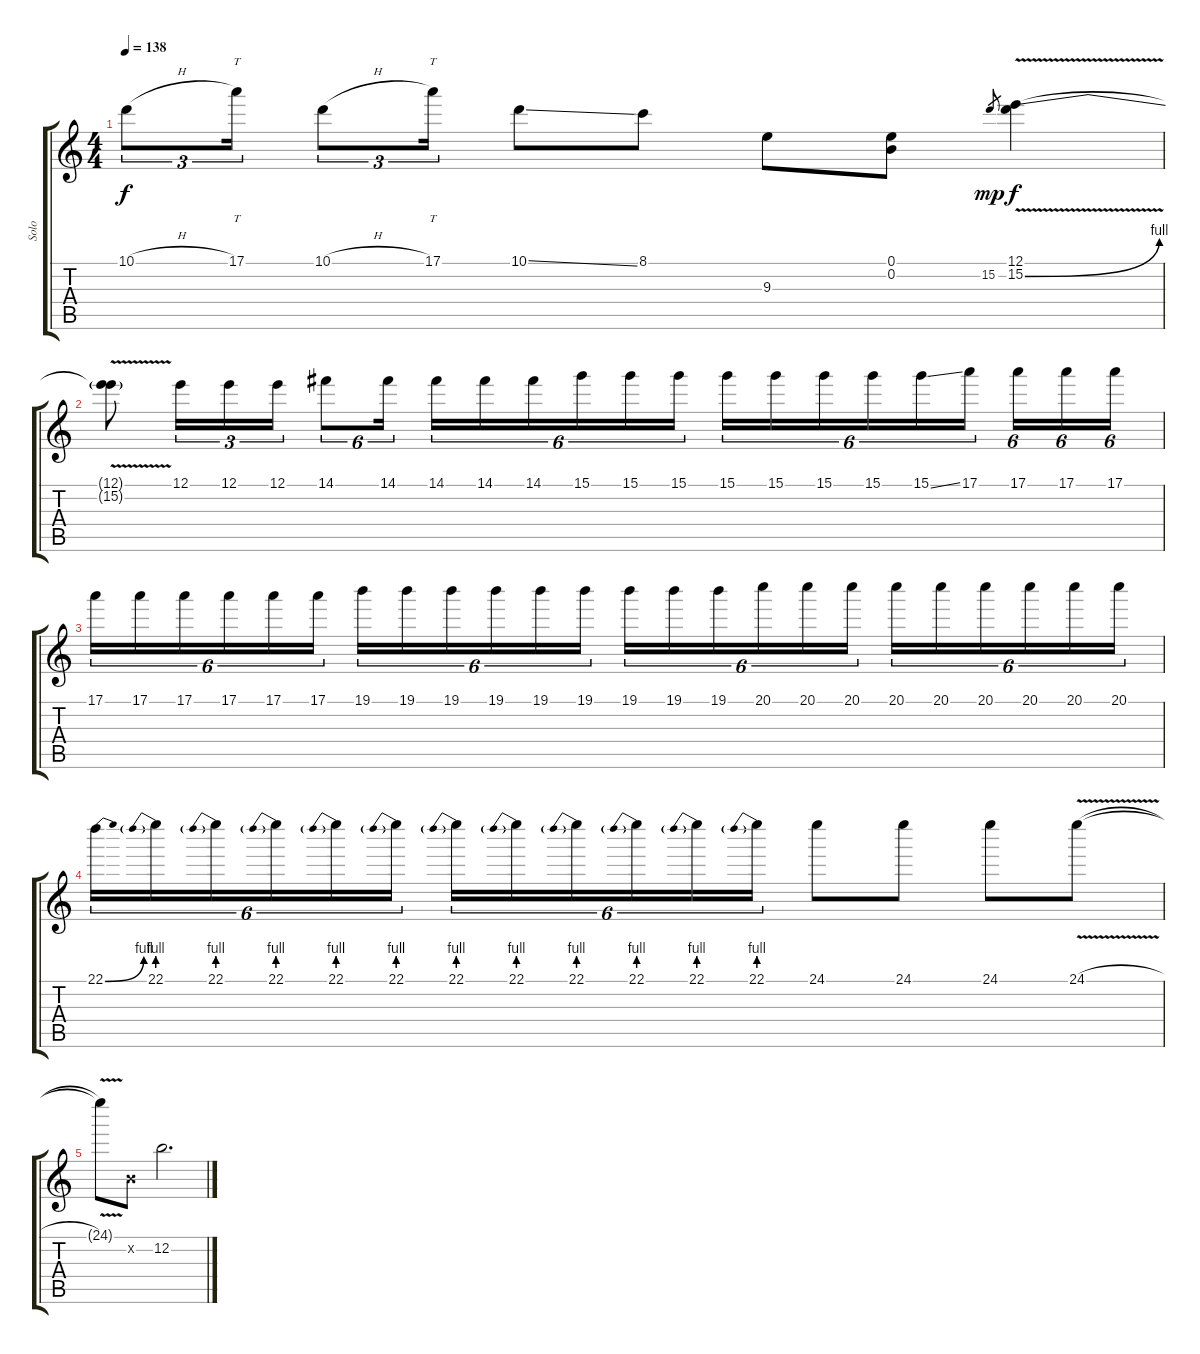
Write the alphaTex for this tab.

\track ("Solo" "Solo") {instrument distortionguitar}
\staff {score tabs}
\tuning (E4 B3 G3 D3 A2 E2) {hide}
\ts (4 4)
\tempo 138
\clef g2
\ks c
10.1{h}.8{tu (3 2) dy f} 17.1.16{tt tu (3 2)} 10.1{h}.8{tu (3 2)} 17.1.16{tt tu (3 2)} 10.1{ss}.8 8.1.8 9.3.8 (0.1 0.2).8 15.2.8{gr dy mp} (12.1{v} 15.2{be (bend 0 0 60 4) v}).4{dy f} |
(12.1{t} 15.2{t}).8 12.1.16{tu (3 2)} 12.1.16{tu (3 2)} 12.1.16{tu (3 2)} 14.1.8{tu (6 4)} 14.1.16{tu (6 4)} 14.1.16{tu (6 4)} 14.1.16{tu (6 4)} 14.1.16{tu (6 4)} 15.1.16{tu (6 4)} 15.1.16{tu (6 4)} 15.1.16{tu (6 4)} 15.1.16{tu (6 4)} 15.1.16{tu (6 4)} 15.1.16{tu (6 4)} 15.1.16{tu (6 4)} 15.1{ss}.16{tu (6 4)} 17.1.16{tu (6 4)} 17.1.16{tu (6 4)} 17.1.16{tu (6 4)} 17.1.16{tu (6 4)} |
17.1.16{tu (6 4)} 17.1.16{tu (6 4)} 17.1.16{tu (6 4)} 17.1.16{tu (6 4)} 17.1.16{tu (6 4)} 17.1.16{tu (6 4)} 19.1.16{tu (6 4)} 19.1.16{tu (6 4)} 19.1.16{tu (6 4)} 19.1.16{tu (6 4)} 19.1.16{tu (6 4)} 19.1.16{tu (6 4)} 19.1.16{tu (6 4)} 19.1.16{tu (6 4)} 19.1.16{tu (6 4)} 20.1.16{tu (6 4)} 20.1.16{tu (6 4)} 20.1.16{tu (6 4)} 20.1.16{tu (6 4)} 20.1.16{tu (6 4)} 20.1.16{tu (6 4)} 20.1.16{tu (6 4)} 20.1.16{tu (6 4)} 20.1.16{tu (6 4)} |
22.1{be (bend 0 0 60 4)}.16{tu (6 4)} 22.1{be (prebend 0 4 60 4)}.16{tu (6 4)} 22.1{be (prebend 0 4 60 4)}.16{tu (6 4)} 22.1{be (prebend 0 4 60 4)}.16{tu (6 4)} 22.1{be (prebend 0 4 60 4)}.16{tu (6 4)} 22.1{be (prebend 0 4 60 4)}.16{tu (6 4)} 22.1{be (prebend 0 4 60 4)}.16{tu (6 4)} 22.1{be (prebend 0 4 60 4)}.16{tu (6 4)} 22.1{be (prebend 0 4 60 4)}.16{tu (6 4)} 22.1{be (prebend 0 4 60 4)}.16{tu (6 4)} 22.1{be (prebend 0 4 60 4)}.16{tu (6 4)} 22.1{be (prebend 0 4 60 4)}.16{tu (6 4)} 24.1.8 24.1.8 24.1.8 24.1{v h}.8 |
24.1{t}.8 0.2{x}.8 12.2.2{d}
